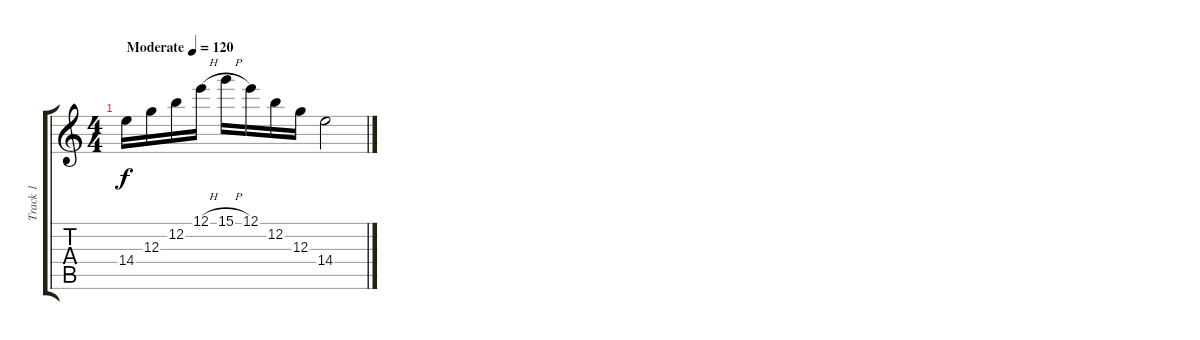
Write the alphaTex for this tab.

\track ("Track 1" "Track 1") {instrument acousticguitarsteel}
\staff {score tabs}
\tuning (E4 B3 G3 D3 A2 E2) {hide}
\ts (4 4)
\tempo (120 "Moderate")
\clef g2
\ks c
14.4.16{dy f instrument acousticguitarsteel} 12.3.16 12.2.16 12.1{h}.16 15.1{h}.16 12.1.16 12.2.16 12.3.16 14.4.2
